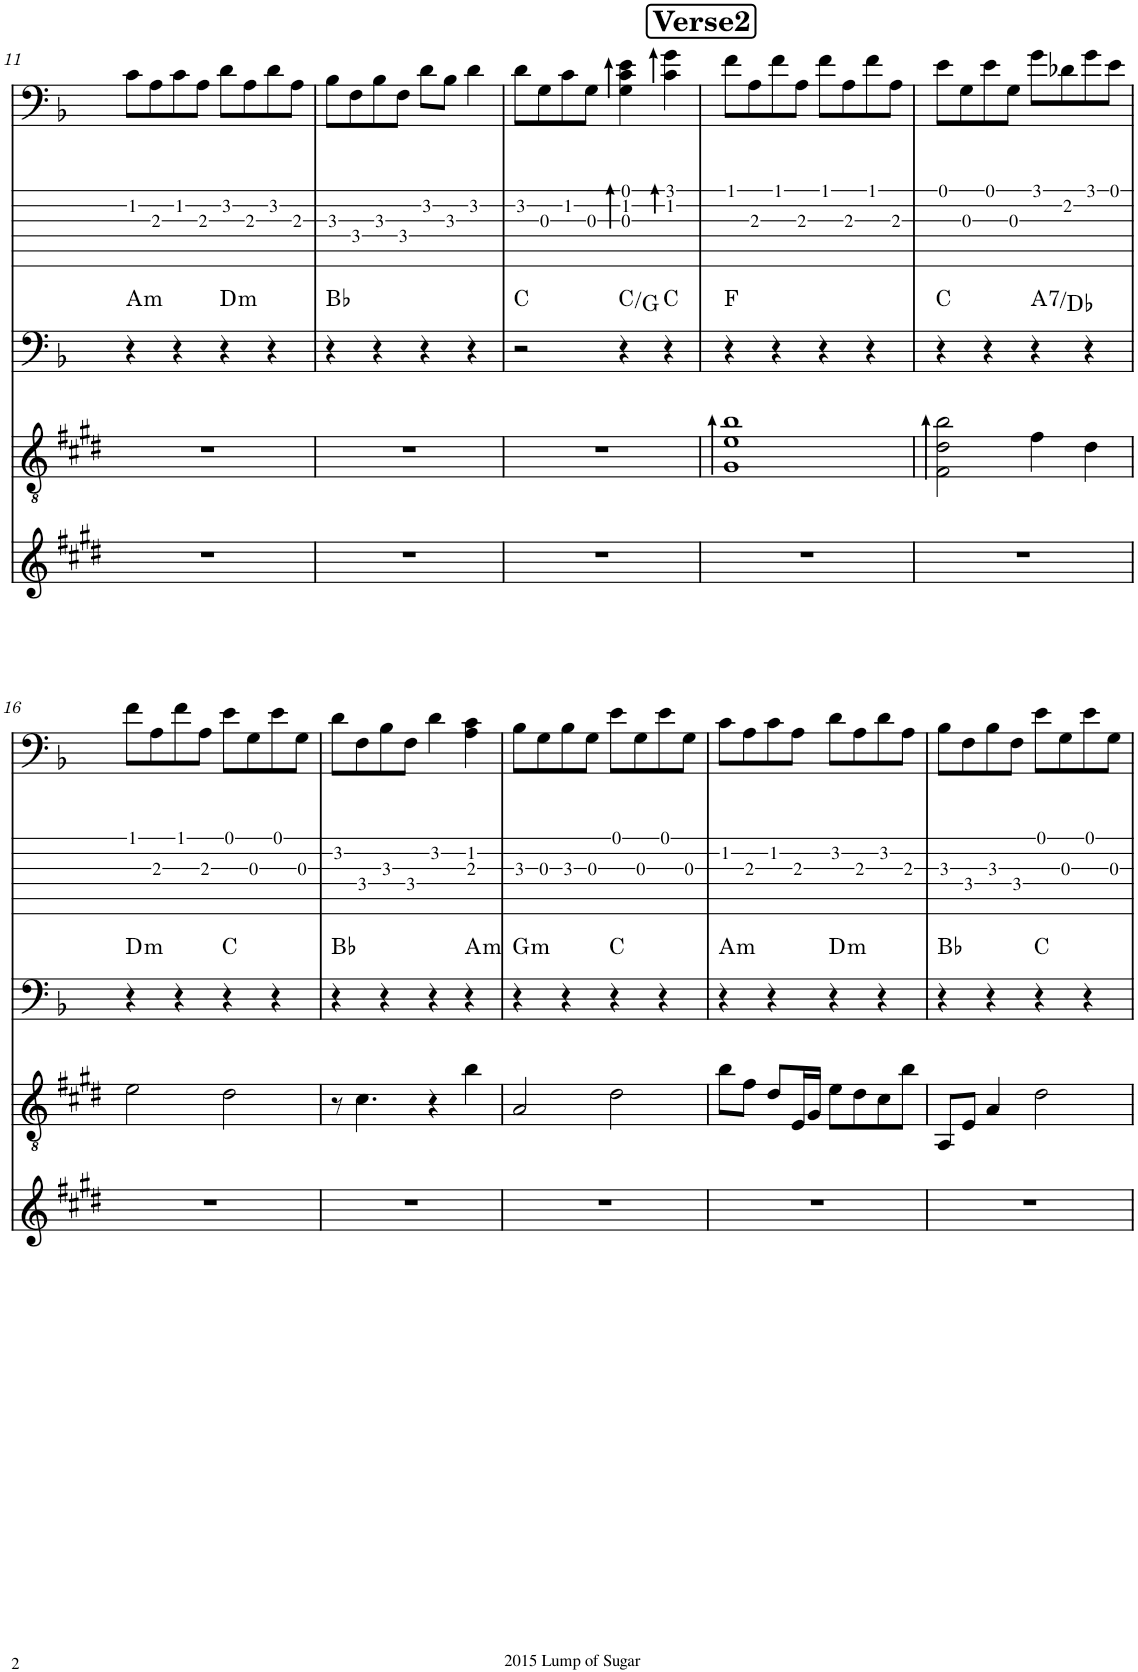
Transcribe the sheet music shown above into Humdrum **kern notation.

**kern	**kern	**kern	**harte	**kern	**kern
*part3	*part3	*part2	*part2	*part1	*part1
*staff5	*staff4	*staff3	*	*staff2	*staff1
*I"Elec Arpeggio	*	*I"Accous Chord	*	*I"Accous Arpeggio	*
!!LO:PB:g=z
*clefG2	*clefGv2	*clefF4	*	*	*clefF4
*Trd0c-1	*Trd0c-1	*	*	*	*
*k[f#c#g#d#]	*k[f#c#g#d#]	*k[b-]	*	*k[b-]	*k[b-]
*M4/4	*M4/4	*M4/4	*	*M4/4	*M4/4
=11	=11	=11	=11	=11	=11
!	!	!	!LO:H:kt=m	!	!
1r	1r	4r	A:min	8cL	8c\L
.	.	.	.	8AJ	8A\
.	.	4r	.	8cL	8c\
.	.	.	.	8AJ	8A\J
!	!	!	!LO:H:kt=m	!	!
.	.	4r	D:min	8dL	8d\L
.	.	.	.	8AJ	8A\
.	.	4r	.	8dL	8d\
.	.	.	.	8AJ	8A\J
=12	=12	=12	=12	=12	=12
1r	1r	4r	Bb:maj	8B-L	8B-\L
.	.	.	.	8FJ	8F\
.	.	4r	.	8B-L	8B-\
.	.	.	.	8FJ	8F\J
.	.	4r	.	8dL	8d\L
.	.	.	.	8B-J	8B-\J
.	.	4r	.	4d	4d\
=13	=13	=13	=13	=13	=13
1r	1r	2r	C:maj	8dL	8d\L
.	.	.	.	8GJ	8G\
.	.	.	.	8cL	8c\
.	.	.	.	8GJ	8G\J
.	.	4r	C:maj/5	4G 4c 4e	4G\ 4c\ 4e\
.	.	4r	C:maj	4c 4g	4c\ 4g\
!!LO:REH:place=s1:a:B:cj:fs=14:t=Verse2
=14	=14	=14	=14	=14	=14
1r	1G# 1e 1b	4r	F:maj	8fL	8f\L
.	.	.	.	8AJ	8A\
.	.	4r	.	8fL	8f\
.	.	.	.	8AJ	8A\J
.	.	4r	.	8fL	8f\L
.	.	.	.	8AJ	8A\
.	.	4r	.	8fL	8f\
.	.	.	.	8AJ	8A\J
=15	=15	=15	=15	=15	=15
1r	2F#\ 2d#\ 2b\	4r	C:maj	8eL	8e\L
.	.	.	.	8GJ	8G\
.	.	4r	.	8eL	8e\
.	.	.	.	8GJ	8G\J
!	!	!	!LO:H:kt=7	!	!
.	4f#\	4r	A:7/b4	8gL	8g\L
.	.	.	.	8d-J	8d-X\
.	4d#\	4r	.	8gL	8g\
.	.	.	.	8eJ	8e\J
!!LO:LB:g=z
=16	=16	=16	=16	=16	=16
!	!	!	!LO:H:kt=m	!	!
1r	2e\	4r	D:min	8fL	8f\L
.	.	.	.	8AJ	8A\
.	.	4r	.	8fL	8f\
.	.	.	.	8AJ	8A\J
.	2d#\	4r	C:maj	8eL	8e\L
.	.	.	.	8GJ	8G\
.	.	4r	.	8eL	8e\
.	.	.	.	8GJ	8G\J
=17	=17	=17	=17	=17	=17
1r	8r	4r	Bb:maj	8dL	8d\L
.	4.c#\	.	.	8FJ	8F\
.	.	4r	.	8B-L	8B-\
.	.	.	.	8FJ	8F\J
.	4r	4r	.	4d	4d\
!	!	!	!LO:H:kt=m	!	!
.	4b\	4r	A:min	4A 4c	4A\ 4c\
=18	=18	=18	=18	=18	=18
!	!	!	!LO:H:kt=m	!	!
1r	2A/	4r	G:min	8B-L	8B-\L
.	.	.	.	8GJ	8G\
.	.	4r	.	8B-L	8B-\
.	.	.	.	8GJ	8G\J
.	2d#\	4r	C:maj	8eL	8e\L
.	.	.	.	8GJ	8G\
.	.	4r	.	8eL	8e\
.	.	.	.	8GJ	8G\J
=19	=19	=19	=19	=19	=19
!	!	!	!LO:H:kt=m	!	!
1r	8b\L	4r	A:min	8cL	8c\L
.	8f#\J	.	.	8AJ	8A\
.	8d#/L	4r	.	8cL	8c\
.	16E/L	.	.	8AJ	8A\J
.	16G#/JJ	.	.	.	.
!	!	!	!LO:H:kt=m	!	!
.	8e\L	4r	D:min	8dL	8d\L
.	8d#\	.	.	8AJ	8A\
.	8c#\	4r	.	8dL	8d\
.	8b\J	.	.	8AJ	8A\J
=20	=20	=20	=20	=20	=20
1r	8AA/L	4r	Bb:maj	8B-L	8B-\L
.	8E/J	.	.	8FJ	8F\
.	4A/	4r	.	8B-L	8B-\
.	.	.	.	8FJ	8F\J
.	2d#\	4r	C:maj	8eL	8e\L
.	.	.	.	8GJ	8G\
.	.	4r	.	8eL	8e\
.	.	.	.	8GJ	8G\J
=	=	=	=	=	=
*-	*-	*-	*-	*-	*-
